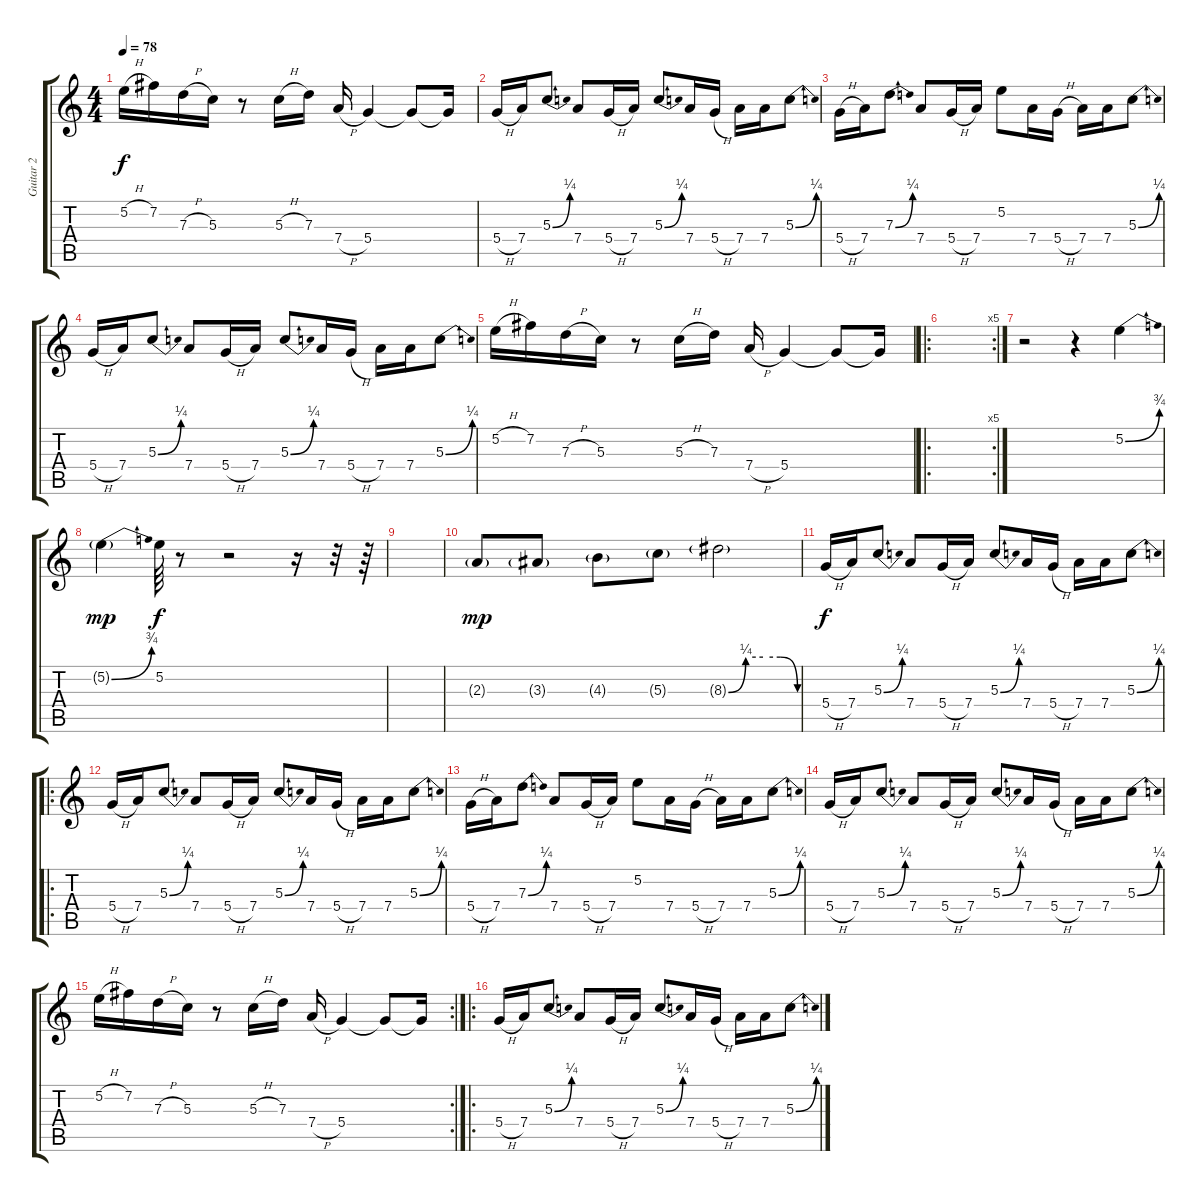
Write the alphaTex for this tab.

\track ("Guitar 2" "Guitar 2") {instrument distortionguitar}
\staff {score tabs}
\tuning (E4 B3 G3 D3 A2 E2) {hide}
\ts (4 4)
\tempo 78
\clef g2
\ks c
5.2{h}.16{dy f} 7.2.16 7.3{h}.16 5.3.16 r.8 5.3{h}.16 7.3.16 7.4{h}.16 5.4.4 5.4{t}.8 5.4{t}.16 |
5.4{h}.16 7.4.16 5.3{be (bend 0 0 60 1)}.8 7.4.8 5.4{h}.16 7.4.16 5.3{be (bend 0 0 60 1)}.8 7.4.16 5.4{h}.16 7.4.16 7.4.16 5.3{be (bend 0 0 60 1)}.8 |
5.4{h}.16 7.4.16 7.3{be (bend 0 0 60 1)}.8 7.4.8 5.4{h}.16 7.4.16 5.2.8 7.4.16 5.4{h}.16 7.4.16 7.4.16 5.3{be (bend 0 0 60 1)}.8 |
5.4{h}.16 7.4.16 5.3{be (bend 0 0 60 1)}.8 7.4.8 5.4{h}.16 7.4.16 5.3{be (bend 0 0 60 1)}.8 7.4.16 5.4{h}.16 7.4.16 7.4.16 5.3{be (bend 0 0 60 1)}.8 |
5.2{h}.16 7.2.16 7.3{h}.16 5.3.16 r.8 5.3{h}.16 7.3.16 7.4{h}.16 5.4.4 5.4{t}.8 5.4{t}.16 |
\ro
\rc 5
|
r.2 r.4 5.2{be (bend 0 0 60 3)}.4 |
5.2{be (bend 0 0 60 3) g}.4{dy mp} 5.2.64{dy f} r.8 r.2 r.16 r.32 r.64 |
|
2.3{g}.8{dy mp} 3.3{g}.8 4.3{g}.8 5.3{g}.8 8.3{be (custom 0 0 15 1 30 1 45 1 60 0) g}.2 |
5.4{h}.16{dy f} 7.4.16 5.3{be (bend 0 0 60 1)}.8 7.4.8 5.4{h}.16 7.4.16 5.3{be (bend 0 0 60 1)}.8 7.4.16 5.4{h}.16 7.4.16 7.4.16 5.3{be (bend 0 0 60 1)}.8 |
\ro
5.4{h}.16 7.4.16 5.3{be (bend 0 0 60 1)}.8 7.4.8 5.4{h}.16 7.4.16 5.3{be (bend 0 0 60 1)}.8 7.4.16 5.4{h}.16 7.4.16 7.4.16 5.3{be (bend 0 0 60 1)}.8 |
5.4{h}.16 7.4.16 7.3{be (bend 0 0 60 1)}.8 7.4.8 5.4{h}.16 7.4.16 5.2.8 7.4.16 5.4{h}.16 7.4.16 7.4.16 5.3{be (bend 0 0 60 1)}.8 |
5.4{h}.16 7.4.16 5.3{be (bend 0 0 60 1)}.8 7.4.8 5.4{h}.16 7.4.16 5.3{be (bend 0 0 60 1)}.8 7.4.16 5.4{h}.16 7.4.16 7.4.16 5.3{be (bend 0 0 60 1)}.8 |
\rc 2
5.2{h}.16 7.2.16 7.3{h}.16 5.3.16 r.8 5.3{h}.16 7.3.16 7.4{h}.16 5.4.4 5.4{t}.8 5.4{t}.16 |
\ro
5.4{h}.16 7.4.16 5.3{be (bend 0 0 60 1)}.8 7.4.8 5.4{h}.16 7.4.16 5.3{be (bend 0 0 60 1)}.8 7.4.16 5.4{h}.16 7.4.16 7.4.16 5.3{be (bend 0 0 60 1)}.8
